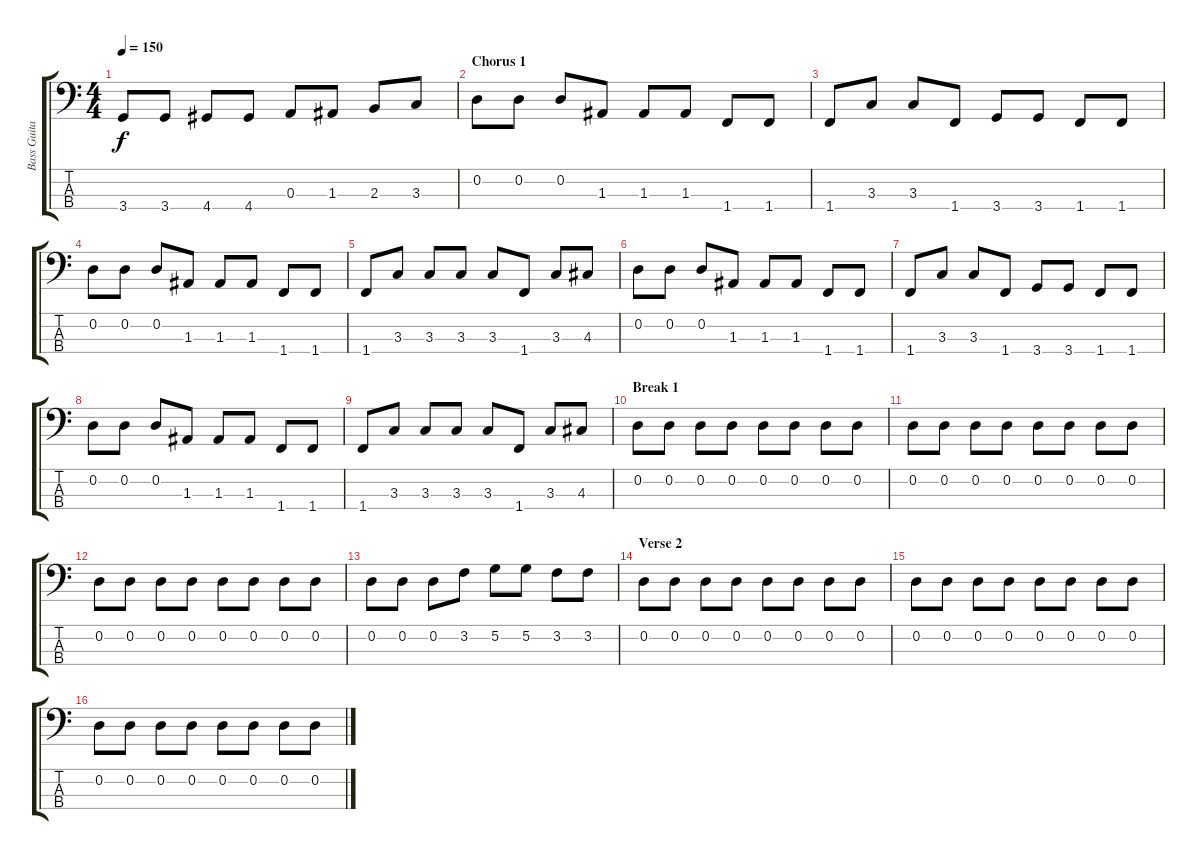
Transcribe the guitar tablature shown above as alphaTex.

\track ("Bass Guitar" "Bass Guita") {instrument electricbasspick}
\staff {score tabs}
\tuning (G2 D2 A1 E1) {hide}
\ts (4 4)
\tempo 150
\clef f4
\ks c
3.4.8{dy f} 3.4.8 4.4.8 4.4.8 0.3.8 1.3.8 2.3.8 3.3.8 |
\section ("" "Chorus 1")
0.2.8 0.2.8 0.2.8 1.3.8 1.3.8 1.3.8 1.4.8 1.4.8 |
1.4.8 3.3.8 3.3.8 1.4.8 3.4.8 3.4.8 1.4.8 1.4.8 |
0.2.8 0.2.8 0.2.8 1.3.8 1.3.8 1.3.8 1.4.8 1.4.8 |
1.4.8 3.3.8 3.3.8 3.3.8 3.3.8 1.4.8 3.3.8 4.3.8 |
0.2.8 0.2.8 0.2.8 1.3.8 1.3.8 1.3.8 1.4.8 1.4.8 |
1.4.8 3.3.8 3.3.8 1.4.8 3.4.8 3.4.8 1.4.8 1.4.8 |
0.2.8 0.2.8 0.2.8 1.3.8 1.3.8 1.3.8 1.4.8 1.4.8 |
1.4.8 3.3.8 3.3.8 3.3.8 3.3.8 1.4.8 3.3.8 4.3.8 |
\section ("" "Break 1")
0.2.8 0.2.8 0.2.8 0.2.8 0.2.8 0.2.8 0.2.8 0.2.8 |
0.2.8 0.2.8 0.2.8 0.2.8 0.2.8 0.2.8 0.2.8 0.2.8 |
0.2.8 0.2.8 0.2.8 0.2.8 0.2.8 0.2.8 0.2.8 0.2.8 |
0.2.8 0.2.8 0.2.8 3.2.8 5.2.8 5.2.8 3.2.8 3.2.8 |
\section ("" "Verse 2")
0.2.8 0.2.8 0.2.8 0.2.8 0.2.8 0.2.8 0.2.8 0.2.8 |
0.2.8 0.2.8 0.2.8 0.2.8 0.2.8 0.2.8 0.2.8 0.2.8 |
0.2.8 0.2.8 0.2.8 0.2.8 0.2.8 0.2.8 0.2.8 0.2.8
